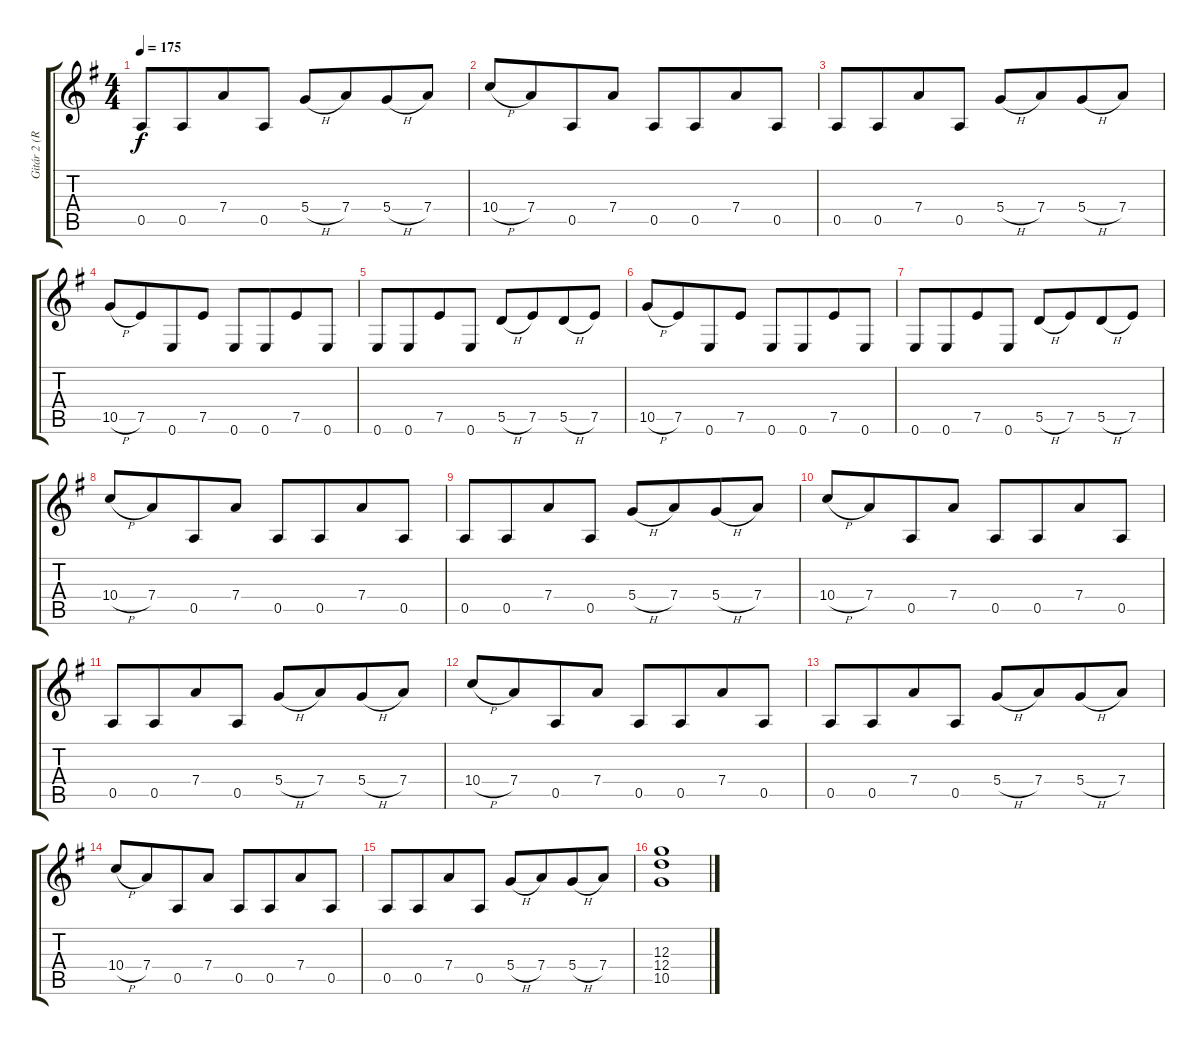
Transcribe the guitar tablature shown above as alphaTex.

\track ("Gitár 2 (Ritchie Blackmore)" "Gitár 2 (R") {instrument distortionguitar}
\staff {score tabs}
\tuning (E4 B3 G3 D3 A2 E2) {hide}
\ts (4 4)
\tempo 175
\clef g2
\ks g
0.5.8{dy f} 0.5.8{beam merge} 7.4.8 0.5.8 5.4{h}.8 7.4.8{beam merge} 5.4{h}.8 7.4.8 |
10.4{h}.8 7.4.8{beam merge} 0.5.8 7.4.8 0.5.8 0.5.8{beam merge} 7.4.8 0.5.8 |
0.5.8 0.5.8{beam merge} 7.4.8 0.5.8 5.4{h}.8 7.4.8{beam merge} 5.4{h}.8 7.4.8 |
10.5{h}.8 7.5.8{beam merge} 0.6.8 7.5.8 0.6.8 0.6.8{beam merge} 7.5.8 0.6.8 |
0.6.8 0.6.8{beam merge} 7.5.8 0.6.8 5.5{h}.8 7.5.8{beam merge} 5.5{h}.8 7.5.8 |
10.5{h}.8 7.5.8{beam merge} 0.6.8 7.5.8 0.6.8 0.6.8{beam merge} 7.5.8 0.6.8 |
0.6.8 0.6.8{beam merge} 7.5.8 0.6.8 5.5{h}.8 7.5.8{beam merge} 5.5{h}.8 7.5.8 |
10.4{h}.8 7.4.8{beam merge} 0.5.8 7.4.8 0.5.8 0.5.8{beam merge} 7.4.8 0.5.8 |
0.5.8 0.5.8{beam merge} 7.4.8 0.5.8 5.4{h}.8 7.4.8{beam merge} 5.4{h}.8 7.4.8 |
10.4{h}.8 7.4.8{beam merge} 0.5.8 7.4.8 0.5.8 0.5.8{beam merge} 7.4.8 0.5.8 |
0.5.8 0.5.8{beam merge} 7.4.8 0.5.8 5.4{h}.8 7.4.8{beam merge} 5.4{h}.8 7.4.8 |
10.4{h}.8 7.4.8{beam merge} 0.5.8 7.4.8 0.5.8 0.5.8{beam merge} 7.4.8 0.5.8 |
0.5.8 0.5.8{beam merge} 7.4.8 0.5.8 5.4{h}.8 7.4.8{beam merge} 5.4{h}.8 7.4.8 |
10.4{h}.8 7.4.8{beam merge} 0.5.8 7.4.8 0.5.8 0.5.8{beam merge} 7.4.8 0.5.8 |
0.5.8 0.5.8{beam merge} 7.4.8 0.5.8 5.4{h}.8 7.4.8{beam merge} 5.4{h}.8 7.4.8 |
(12.3 12.4 10.5).1
